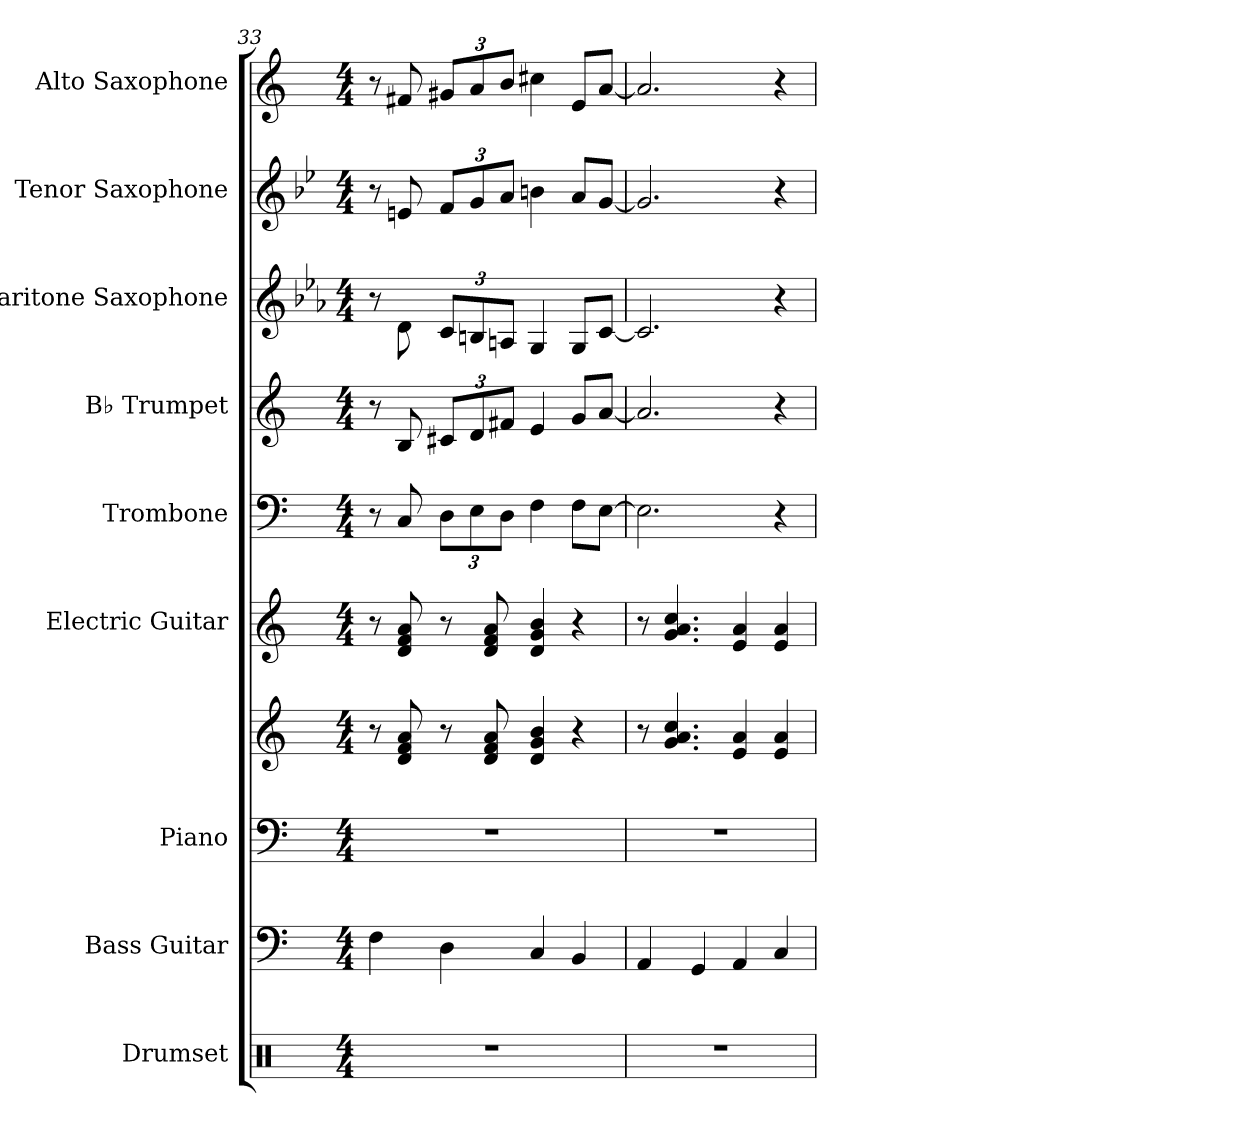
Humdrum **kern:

**kern	**kern	**kern	**kern	**kern	**kern	**kern	**kern	**kern	**kern
*part9	*part8	*part7	*part7	*part6	*part5	*part4	*part3	*part2	*part1
*staff10	*staff9	*staff8	*staff7	*staff6	*staff5	*staff4	*staff3	*staff2	*staff1
*I"Drumset	*I"Bass Guitar	*I"Piano	*	*I"Electric Guitar	*I"Trombone	*I"B♭ Trumpet	*I"Baritone Saxophone	*I"Tenor Saxophone	*I"Alto Saxophone
*I'D. Set	*I'B. Guit.	*I'Pno.	*	*I'El. Guit.	*I'Tbn.	*I'B♭ Tpt.	*I'Bar. Sax.	*I'T. Sax.	*I'A. Sax.
*clefX	*clefF4	*clefF4	*clefG2	*clefG2	*clefF4	*clefG2	*clefG2	*clefG2	*clefG2
*	*ITrd7c12	*	*	*	*	*ITrd1c2	*ITrd12c21	*ITrd8c14	*ITrd5c9
*k[]	*k[]	*k[]	*k[]	*k[]	*k[]	*k[b-e-]	*k[b-e-a-]	*k[b-e-]	*k[b-e-a-]
*M4/4	*M4/4	*M4/4	*M4/4	*M4/4	*M4/4	*M4/4	*M4/4	*M4/4	*M4/4
=33	=33	=33	=33	=33	=33	=33	=33	=33	=33
1r	4FF\	1r	8r	8r	8r	8r	8r	8r	8r
.	.	.	8d/ 8f/ 8a/	8d/ 8f/ 8a/	8C/	8A/	8D\	8En/	8An/
*	*	*	*	*	*Xbrackettup	*Xbrackettup	*Xbrackettup	*Xbrackettup	*Xbrackettup
.	4DD\	.	8r	8r	12D\L	12Bn/L	12C/L	12F/L	12Bn/L
.	.	.	.	.	12E\	12c/	12BBn/	12G/	12c/
.	.	.	8d/ 8f/ 8a/	8d/ 8f/ 8a/	.	.	.	.	.
.	.	.	.	.	12D\J	12en/J	12AAn/J	12A/J	12d/J
.	4CC/	.	4d/ 4g/ 4b/	4d/ 4g/ 4b/	4F\	4d/	4GG/	4Bn\	4en\
.	4BBB/	.	4r	4r	8F\L	8f/L	8GG/L	8A/L	8G/L
.	.	.	.	.	[8E\J	[8g/J	[8C/J	[8G/J	[8c/J
!!LO:PB:g=z
=34	=34	=34	=34	=34	=34	=34	=34	=34	=34
1r	4AAA/	1r	8r	8r	2.E\]	2.g/]	2.C/]	2.G/]	2.c/]
.	.	.	4.g/ 4.a/ 4.cc/	4.g/ 4.a/ 4.cc/	.	.	.	.	.
.	4GGG/	.	.	.	.	.	.	.	.
.	4AAA/	.	4e/ 4a/	4e/ 4a/	.	.	.	.	.
.	4CC/	.	4e/ 4a/	4e/ 4a/	4r	4r	4r	4r	4r
=	=	=	=	=	=	=	=	=	=
*-	*-	*-	*-	*-	*-	*-	*-	*-	*-
